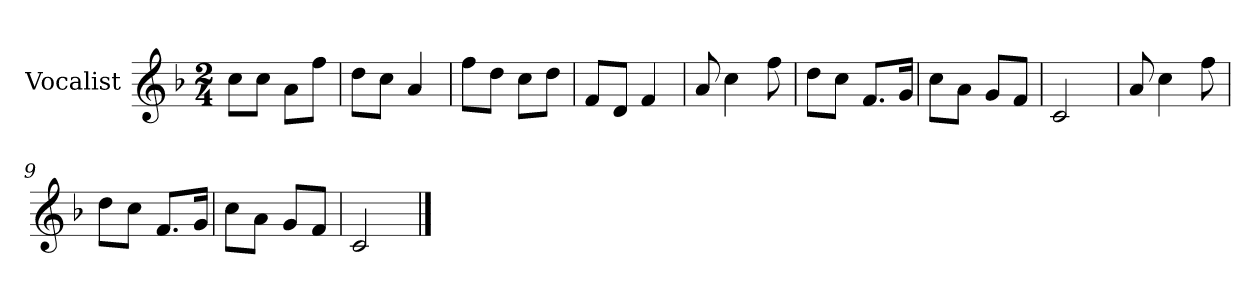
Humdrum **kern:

**kern
*part1
*staff1
*I"Vocalist
*k[b-]
*F:
*M2/4
=
8ccL
8ccJ
8aL
8ffJ
=1
8ddL
8ccJ
4a
=2
8ffL
8ddJ
8ccL
8ddJ
=3
8fL
8dJ
4f
=4
8a
4cc
8ff
=5
8ddL
8ccJ
8.fL
16gJk
=6
8ccL
8aJ
8gL
8fJ
=7
2c
=8
8a
4cc
8ff
=9
8ddL
8ccJ
8.fL
16gJk
=10
8ccL
8aJ
8gL
8fJ
=11
2c
==
*-
